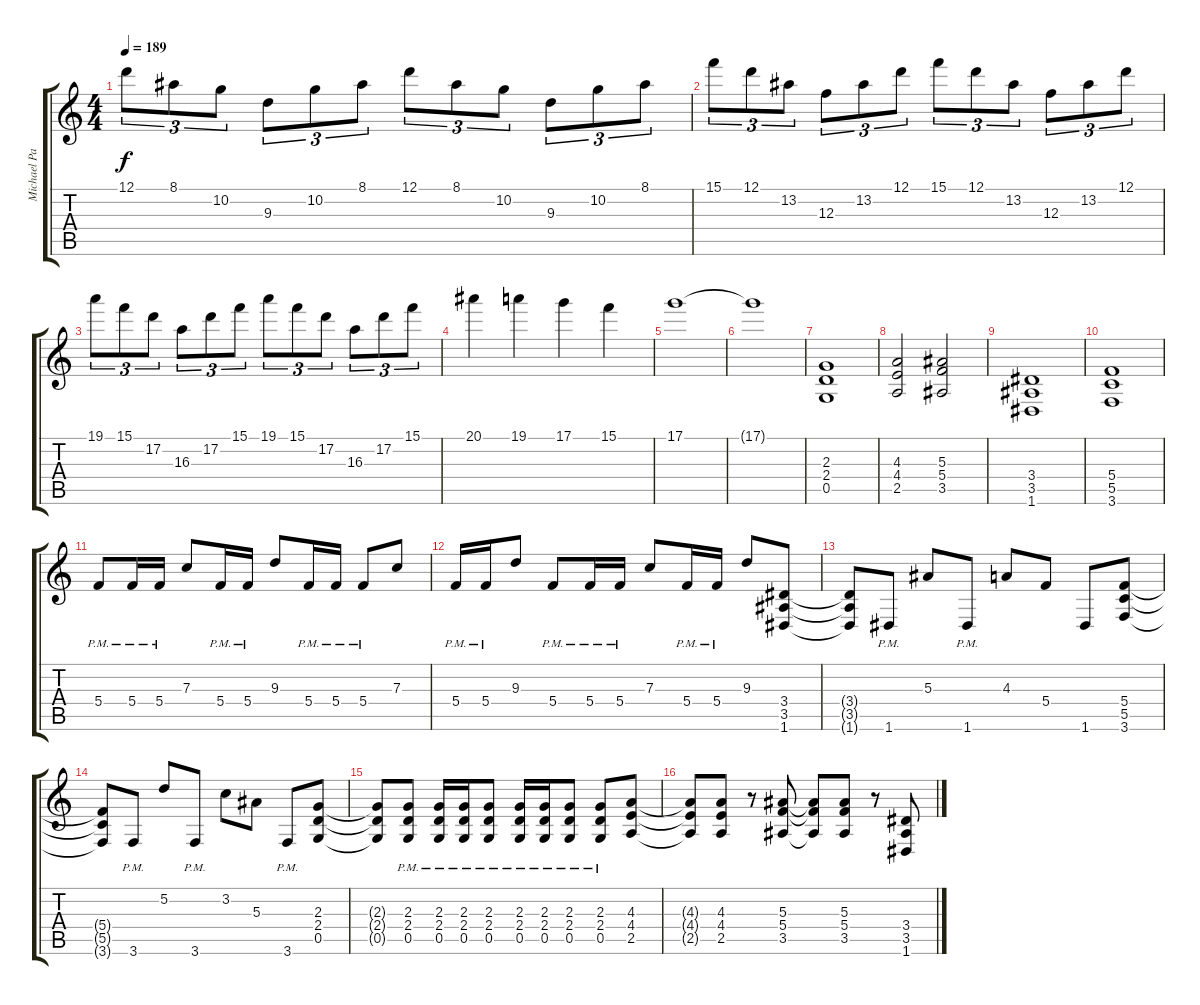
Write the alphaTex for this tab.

\track ("Michael Paget " "Michael Pa") {instrument distortionguitar}
\staff {score tabs}
\tuning (D4 A3 F3 C3 G2 D2) {hide}
\ts (4 4)
\tempo 189
\clef g2
\ks c
12.1.8{tu (3 2) dy f} 8.1.8{tu (3 2)} 10.2.8{tu (3 2)} 9.3.8{tu (3 2)} 10.2.8{tu (3 2)} 8.1.8{tu (3 2)} 12.1.8{tu (3 2)} 8.1.8{tu (3 2)} 10.2.8{tu (3 2)} 9.3.8{tu (3 2)} 10.2.8{tu (3 2)} 8.1.8{tu (3 2)} |
15.1.8{tu (3 2)} 12.1.8{tu (3 2)} 13.2.8{tu (3 2)} 12.3.8{tu (3 2)} 13.2.8{tu (3 2)} 12.1.8{tu (3 2)} 15.1.8{tu (3 2)} 12.1.8{tu (3 2)} 13.2.8{tu (3 2)} 12.3.8{tu (3 2)} 13.2.8{tu (3 2)} 12.1.8{tu (3 2)} |
19.1.8{tu (3 2)} 15.1.8{tu (3 2)} 17.2.8{tu (3 2)} 16.3.8{tu (3 2)} 17.2.8{tu (3 2)} 15.1.8{tu (3 2)} 19.1.8{tu (3 2)} 15.1.8{tu (3 2)} 17.2.8{tu (3 2)} 16.3.8{tu (3 2)} 17.2.8{tu (3 2)} 15.1.8{tu (3 2)} |
20.1.4 19.1.4 17.1.4 15.1.4 |
17.1.1 |
17.1{t}.1 |
(2.3 2.4 0.5).1 |
(4.3 4.4 2.5).2 (5.3 5.4 3.5).2 |
(3.4 3.5 1.6).1 |
(5.4 5.5 3.6).1 |
5.4{pm}.8 5.4{pm}.16 5.4{pm}.16 7.3.8 5.4{pm}.16 5.4{pm}.16 9.3.8 5.4{pm}.16 5.4{pm}.16 5.4{pm}.8 7.3.8 |
5.4{pm}.16 5.4{pm}.16 9.3.8 5.4{pm}.8 5.4{pm}.16 5.4{pm}.16 7.3.8 5.4{pm}.16 5.4{pm}.16 9.3.8 (3.4 3.5 1.6).8 |
(3.4{t} 3.5{t} 1.6{t}).8 1.6{pm}.8 5.3.8 1.6{pm}.8 4.3.8 5.4.8 1.6.8 (5.4 5.5 3.6).8 |
(5.4{t} 5.5{t} 3.6{t}).8 3.6{pm}.8 5.2.8 3.6{pm}.8 3.2.8 5.3.8 3.6{pm}.8 (2.3 2.4 0.5).8 |
(2.3{t} 2.4{t} 0.5{t}).8 (2.3{pm} 2.4{pm} 0.5{pm}).8 (2.3{pm} 2.4{pm} 0.5{pm}).16 (2.3{pm} 2.4{pm} 0.5{pm}).16 (2.3{pm} 2.4{pm} 0.5{pm}).8 (2.3{pm} 2.4{pm} 0.5{pm}).16 (2.3{pm} 2.4{pm} 0.5{pm}).16 (2.3{pm} 2.4{pm} 0.5{pm}).8 (2.3{pm} 2.4{pm} 0.5{pm}).8 (4.3 4.4 2.5).8 |
(4.3{t} 4.4{t} 2.5{t}).8 (4.3 4.4 2.5).8 r.8 (5.3 5.4 3.5).8 (5.3{t} 5.4{t} 3.5{t}).8 (5.3 5.4 3.5).8 r.8 (3.4 3.5 1.6).8
